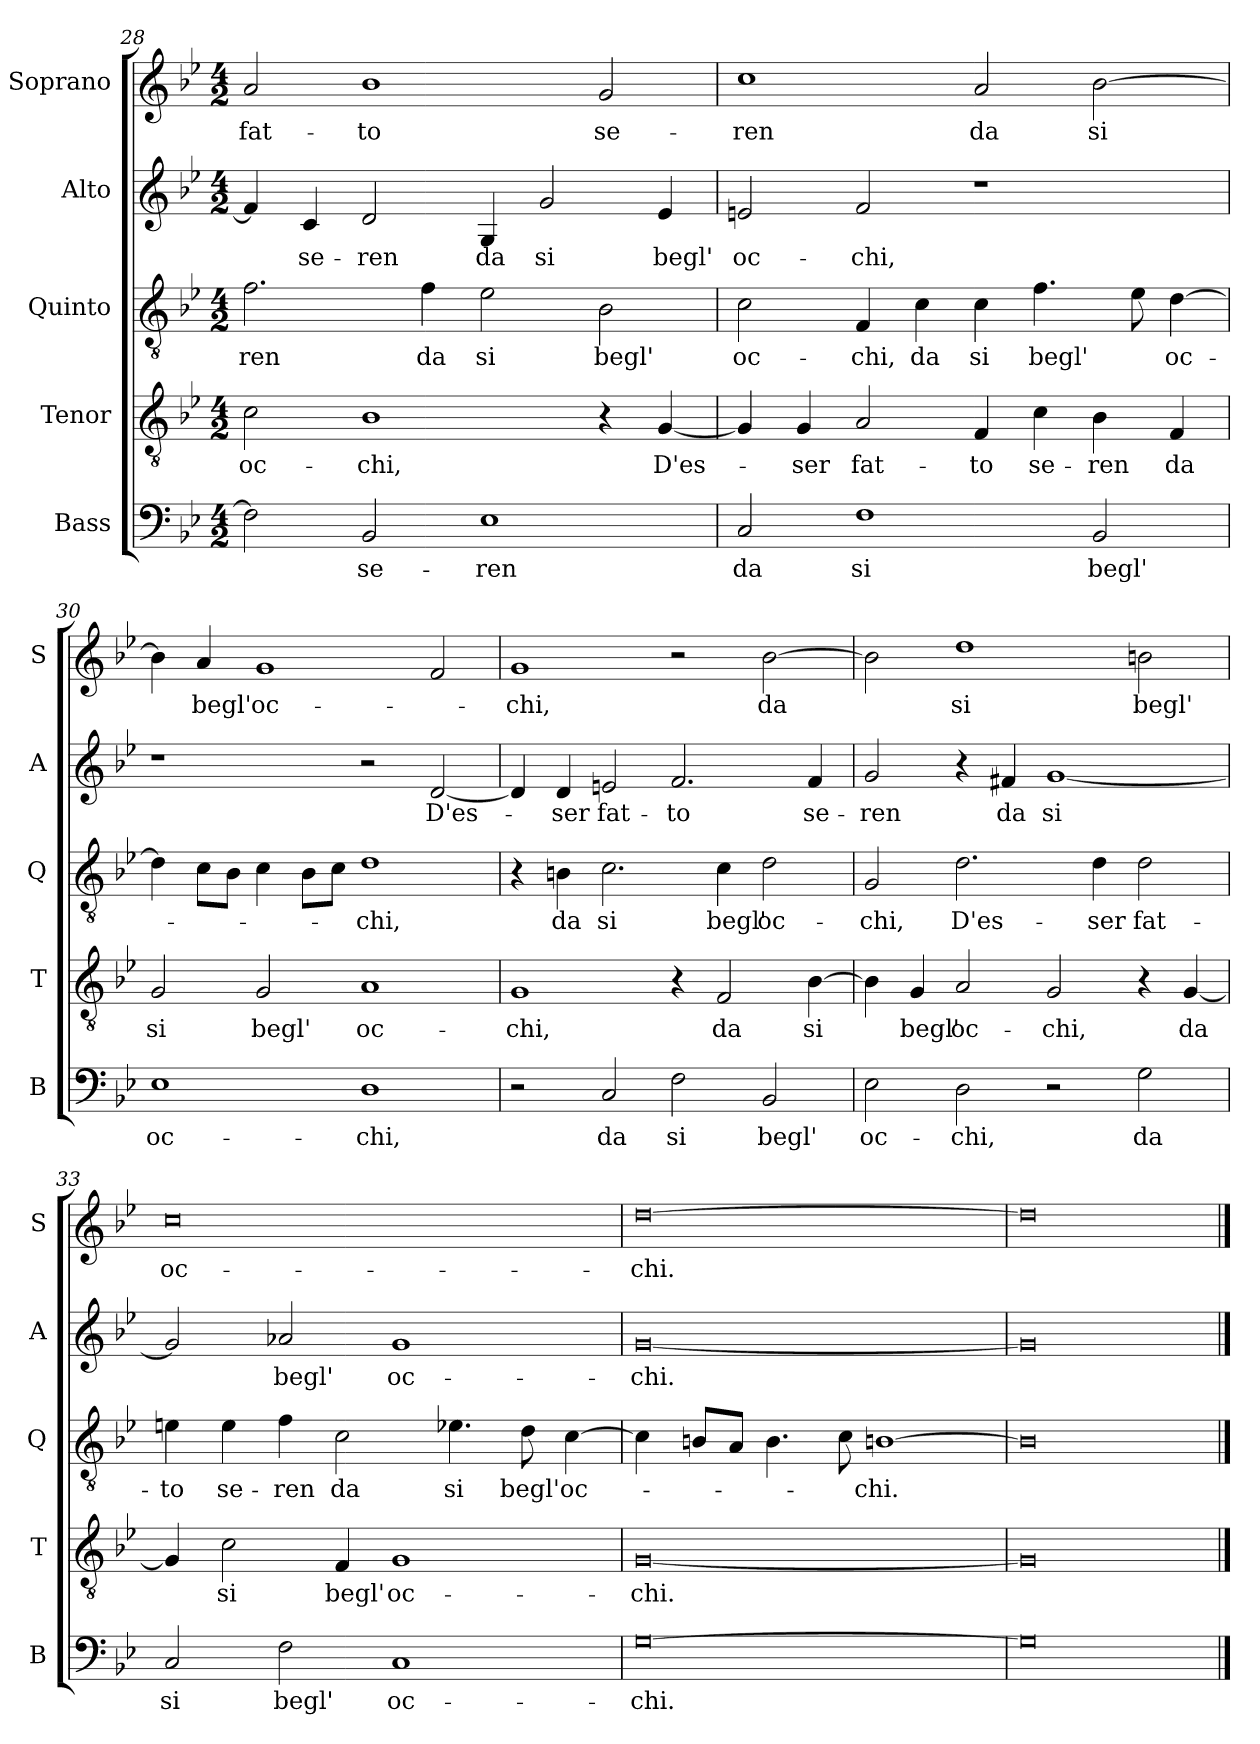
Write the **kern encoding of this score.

**kern	**text	**kern	**text	**kern	**text	**kern	**text	**kern	**text
*part5	*part5	*part4	*part4	*part3	*part3	*part2	*part2	*part1	*part1
*staff5	*staff5	*staff4	*staff4	*staff3	*staff3	*staff2	*staff2	*staff1	*staff1
*I"Bass	*	*I"Tenor	*	*I"Quinto	*	*I"Alto	*	*I"Soprano	*
*I'B	*	*I'T	*	*I'Q	*	*I'A	*	*I'S	*
*clefF4	*	*clefGv2	*	*clefGv2	*	*clefG2	*	*clefG2	*
*k[b-e-]	*	*k[b-e-]	*	*k[b-e-]	*	*k[b-e-]	*	*k[b-e-]	*
*B-:	*	*B-:	*	*B-:	*	*B-:	*	*B-:	*
*M4/2	*	*M4/2	*	*M4/2	*	*M4/2	*	*M4/2	*
=28	=28	=28	=28	=28	=28	=28	=28	=28	=28
!	!	!	!LO:LY:b	!	!LO:LY:b	!	!	!	!LO:LY:b
2F\]	.	2c\	oc-	2.f\	-ren	4f/]	.	2a/	fat-
!	!	!	!	!	!	!	!LO:LY:b	!	!
.	.	.	.	.	.	4c/	se-	.	.
!	!LO:LY:b	!	!LO:LY:b	!	!	!	!LO:LY:b	!	!LO:LY:b
2BB-/	se-	1B-	-chi,	.	.	2d/	-ren	1b-	-to
!	!	!	!	!	!LO:LY:b	!	!	!	!
.	.	.	.	4f\	da	.	.	.	.
!	!LO:LY:b	!	!	!	!LO:LY:b	!	!LO:LY:b	!	!
1E-	-ren	.	.	2e-\	si	4G/	da	.	.
!	!	!	!	!	!	!	!LO:LY:b	!	!
.	.	.	.	.	.	2g/	si	.	.
!	!	!	!	!	!LO:LY:b	!	!	!	!LO:LY:b
.	.	4r	.	2B-\	begl'	.	.	2g/	se-
!	!	!	!LO:LY:b	!	!	!	!LO:LY:b	!	!
.	.	[4G/	D'es-	.	.	4e-/	begl'	.	.
!!LO:LB:g=z
=29	=29	=29	=29	=29	=29	=29	=29	=29	=29
!	!LO:LY:b	!	!	!	!LO:LY:b	!	!LO:LY:b	!	!LO:LY:b
2C/	da	4G/]	.	2c\	oc-	2en/	oc-	1cc	-ren
!	!	!	!LO:LY:b	!	!	!	!	!	!
.	.	4G/	-ser	.	.	.	.	.	.
!	!LO:LY:b	!	!LO:LY:b	!	!LO:LY:b	!	!LO:LY:b	!	!
1F	si	2A/	fat-	4F/	-chi,	2f/	-chi,	.	.
!	!	!	!	!	!LO:LY:b	!	!	!	!
.	.	.	.	4c\	da	.	.	.	.
!	!	!	!LO:LY:b	!	!LO:LY:b	!	!	!	!LO:LY:b
.	.	4F/	-to	4c\	si	1r	.	2a/	da
!	!	!	!LO:LY:b	!	!LO:LY:b	!	!	!	!
.	.	4c\	se-	4.f\	begl'	.	.	.	.
!	!LO:LY:b	!	!LO:LY:b	!	!	!	!	!	!LO:LY:b
2BB-/	begl'	4B-\	-ren	.	.	.	.	[2b-\	si
.	.	.	.	8e-\	.	.	.	.	.
!	!	!	!LO:LY:b	!	!LO:LY:b	!	!	!	!
.	.	4F/	da	[4d\	oc-	.	.	.	.
=30	=30	=30	=30	=30	=30	=30	=30	=30	=30
!	!LO:LY:b	!	!LO:LY:b	!	!	!	!	!	!
1E-	oc-	2G/	si	4d\]	.	1r	.	4b-\]	.
!	!	!	!	!	!	!	!	!	!LO:LY:b
.	.	.	.	8c\L	.	.	.	4a/	begl'
.	.	.	.	8B-\J	.	.	.	.	.
!	!	!	!LO:LY:b	!	!	!	!	!	!LO:LY:b
.	.	2G/	begl'	4c\	.	.	.	1g	oc-
.	.	.	.	8B-\L	.	.	.	.	.
.	.	.	.	8c\J	.	.	.	.	.
!	!LO:LY:b	!	!LO:LY:b	!	!LO:LY:b	!	!	!	!
1D	-chi,	1A	oc-	1d	-chi,	2r	.	.	.
!	!	!	!	!	!	!	!LO:LY:b	!	!
.	.	.	.	.	.	[2d/	D'es-	2f/	.
=31	=31	=31	=31	=31	=31	=31	=31	=31	=31
!	!	!	!LO:LY:b	!	!	!	!	!	!LO:LY:b
2r	.	1G	-chi,	4r	.	4d/]	.	1g	-chi,
!	!	!	!	!	!LO:LY:b	!	!LO:LY:b	!	!
.	.	.	.	4Bn\	da	4d/	-ser	.	.
!	!LO:LY:b	!	!	!	!LO:LY:b	!	!LO:LY:b	!	!
2C/	da	.	.	2.c\	si	2en/	fat-	.	.
!	!LO:LY:b	!	!	!	!	!	!LO:LY:b	!	!
2F\	si	4r	.	.	.	2.f/	-to	2r	.
!	!	!	!LO:LY:b	!	!LO:LY:b	!	!	!	!
.	.	2F/	da	4c\	begl'	.	.	.	.
!	!LO:LY:b	!	!	!	!LO:LY:b	!	!	!	!LO:LY:b
2BB-/	begl'	.	.	2d\	oc-	.	.	[2b-\	da
!	!	!	!LO:LY:b	!	!	!	!LO:LY:b	!	!
.	.	[4B-\	si	.	.	4f/	se-	.	.
!!LO:LB:g=z
=32	=32	=32	=32	=32	=32	=32	=32	=32	=32
!	!LO:LY:b	!	!	!	!LO:LY:b	!	!LO:LY:b	!	!
2E-\	oc-	4B-\]	.	2G/	-chi,	2g/	-ren	2b-\]	.
!	!	!	!LO:LY:b	!	!	!	!	!	!
.	.	4G/	begl'	.	.	.	.	.	.
!	!LO:LY:b	!	!LO:LY:b	!	!LO:LY:b	!	!	!	!LO:LY:b
2D\	-chi,	2A/	oc-	2.d\	D'es-	4r	.	1dd	si
!	!	!	!	!	!	!	!LO:LY:b	!	!
.	.	.	.	.	.	4f#X/	da	.	.
!	!	!	!LO:LY:b	!	!	!	!LO:LY:b	!	!
2r	.	2G/	-chi,	.	.	[1g	si	.	.
!	!	!	!	!	!LO:LY:b	!	!	!	!
.	.	.	.	4d\	-ser	.	.	.	.
!	!LO:LY:b	!	!	!	!LO:LY:b	!	!	!	!LO:LY:b
2G\	da	4r	.	2d\	fat-	.	.	2bn\	begl'
!	!	!	!LO:LY:b	!	!	!	!	!	!
.	.	[4G/	da	.	.	.	.	.	.
=33	=33	=33	=33	=33	=33	=33	=33	=33	=33
!	!LO:LY:b	!	!	!	!LO:LY:b	!	!	!	!LO:LY:b
2C/	si	4G/]	.	4en\	-to	2g/]	.	0cc	oc-
!	!	!	!LO:LY:b	!	!LO:LY:b	!	!	!	!
.	.	2c\	si	4e\	se-	.	.	.	.
!	!LO:LY:b	!	!	!	!LO:LY:b	!	!LO:LY:b	!	!
2F\	begl'	.	.	4f\	-ren	2a-X/	begl'	.	.
!	!	!	!LO:LY:b	!	!LO:LY:b	!	!	!	!
.	.	4F/	begl'	2c\	da	.	.	.	.
!	!LO:LY:b	!	!LO:LY:b	!	!	!	!LO:LY:b	!	!
1C	oc-	1G	oc-	.	.	1g	oc-	.	.
!	!	!	!	!	!LO:LY:b	!	!	!	!
.	.	.	.	4.e-X\	si	.	.	.	.
!	!	!	!	!	!LO:LY:b	!	!	!	!
.	.	.	.	8d\	begl'	.	.	.	.
!	!	!	!	!	!LO:LY:b	!	!	!	!
.	.	.	.	[4c\	oc-	.	.	.	.
=34	=34	=34	=34	=34	=34	=34	=34	=34	=34
!	!LO:LY:b	!	!LO:LY:b	!	!	!	!LO:LY:b	!	!LO:LY:b
[0G	-chi.	[0G	-chi.	4c\]	.	[0g	-chi.	[0dd	-chi.
.	.	.	.	8Bn/L	.	.	.	.	.
.	.	.	.	8A/J	.	.	.	.	.
.	.	.	.	4.B\	.	.	.	.	.
.	.	.	.	8c\	.	.	.	.	.
!	!	!	!	!	!LO:LY:b	!	!	!	!
.	.	.	.	[1Bni	-chi.	.	.	.	.
=35	=35	=35	=35	=35	=35	=35	=35	=35	=35
0G]	.	0G]	.	0B]	.	0g]	.	0dd]	.
==	==	==	==	==	==	==	==	==	==
*-	*-	*-	*-	*-	*-	*-	*-	*-	*-
